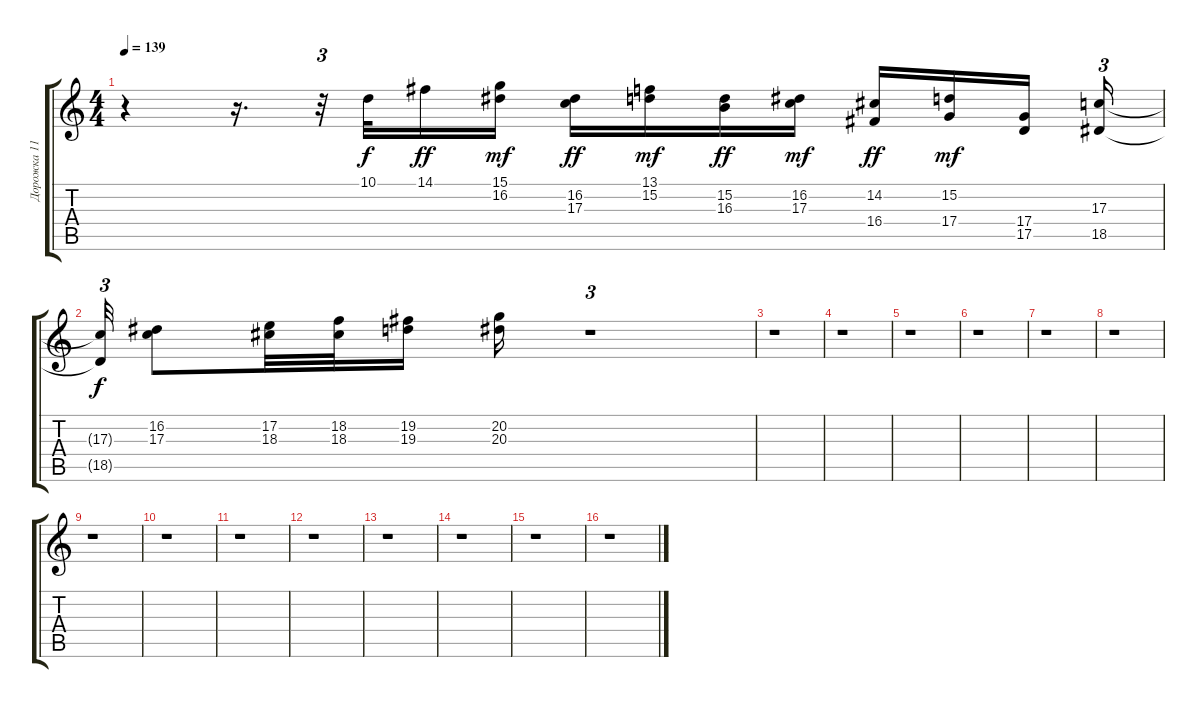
\track ("Дорожка 11" "Дорожка 11") {instrument fx5brightness}
\staff {score tabs}
\tuning (E4 B3 G3 D3 A2 E2) {hide}
\ts (4 4)
\tempo 139
\clef g2
\ks c
r.4{dy f} r.16{d} r.32{tu (3 2)} 10.1.32 14.1.16{dy ff} (15.1 16.2).16{dy mf} (16.2 17.3).16{dy ff} (13.1 15.2).16{dy mf} (15.2 16.3).16{dy ff} (16.2 17.3).16{dy mf} (14.2 16.4).16{dy ff} (15.2 17.4).16{dy mf} (17.4 17.5).16 (17.3 18.5).16{tu (3 2)} |
(17.3{t} 18.5{t}).32{tu (3 2) dy f} (16.2 17.3).8 (17.2 18.3).32 (18.2 18.3).32 (19.2 19.3).16 (20.2 20.3).16 r.1{tu (3 2)} |
r.1 |
r.1 |
r.1 |
r.1 |
r.1 |
r.1 |
r.1 |
r.1 |
r.1 |
r.1 |
r.1 |
r.1 |
r.1 |
r.1
